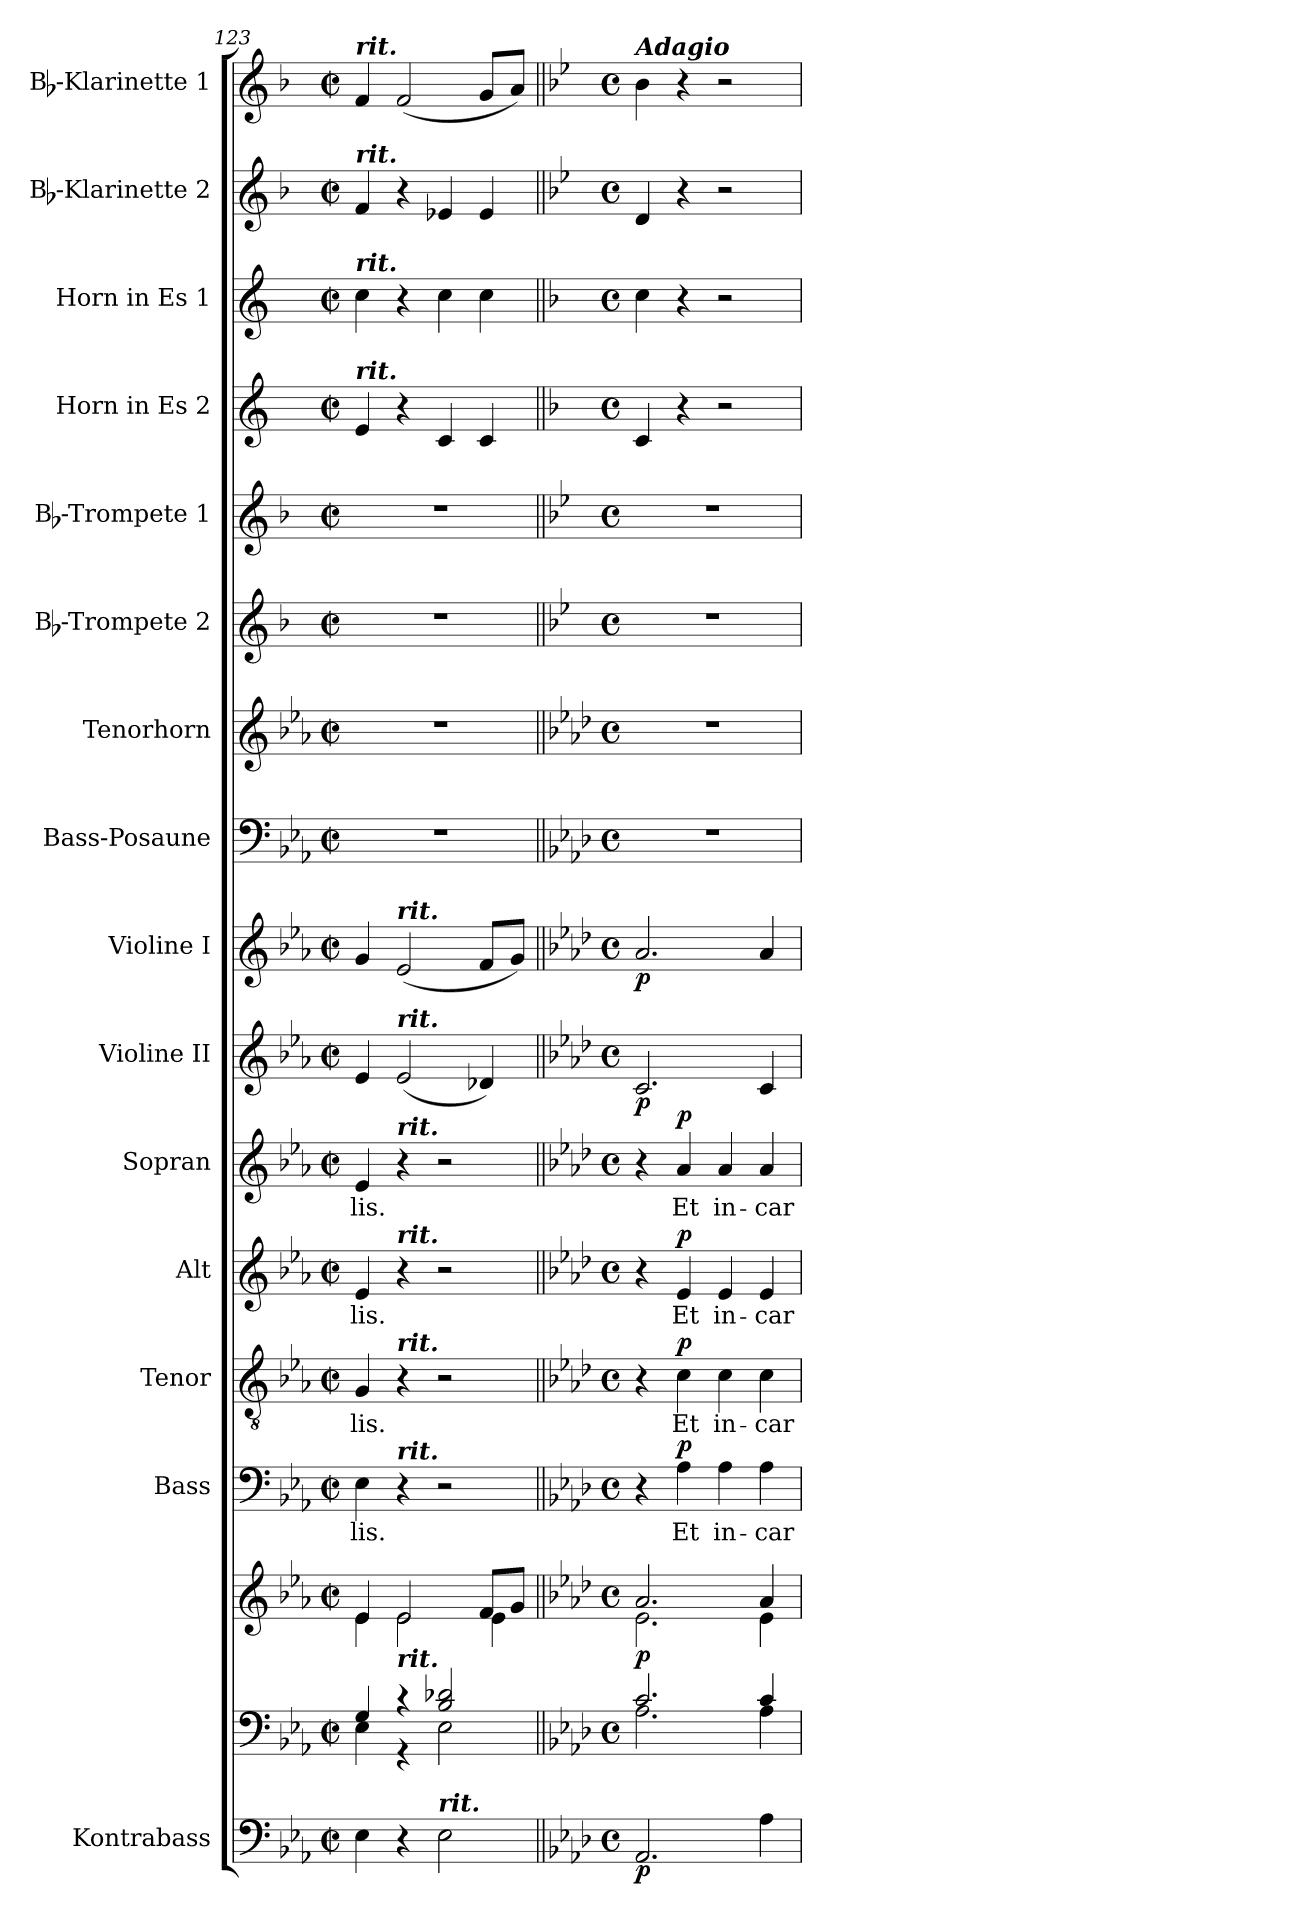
**kern	**dynam	**kern	**kern	**dynam	**kern	**text	**dynam	**kern	**text	**dynam	**kern	**text	**dynam	**kern	**text	**dynam	**kern	**dynam	**kern	**dynam	**kern	**kern	**kern	**kern	**kern	**kern	**kern	**kern
*part16	*part16	*part15	*part15	*part15	*part14	*part14	*part14	*part13	*part13	*part13	*part12	*part12	*part12	*part11	*part11	*part11	*part10	*part10	*part9	*part9	*part8	*part7	*part6	*part5	*part4	*part3	*part2	*part1
*staff17	*staff17	*staff16	*staff15	*staff15/16	*staff14	*staff14	*staff14	*staff13	*staff13	*staff13	*staff12	*staff12	*staff12	*staff11	*staff11	*staff11	*staff10	*staff10	*staff9	*staff9	*staff8	*staff7	*staff6	*staff5	*staff4	*staff3	*staff2	*staff1
*I"Kontrabass	*	*	*	*	*I"Bass	*	*	*I"Tenor	*	*	*I"Alt	*	*	*I"Sopran	*	*	*I"Violine II	*	*I"Violine I	*	*I"Bass-Posaune	*I"Tenorhorn	*I"Bb-Trompete 2	*I"Bb-Trompete 1	*I"Horn in Es 2	*I"Horn in Es 1	*I"Bb-Klarinette 2	*I"Bb-Klarinette 1
*I'Kb.	*	*	*	*	*I'B.	*	*	*I'T.	*	*	*I'A.	*	*	*I'S.	*	*	*I'Vl. II	*	*I'Vl. I	*	*I'B. Pos.	*I'T. Hrn.	*I'Bb Trp. 2	*I'Bb Trp. 1	*	*	*I'Bb Kl. 2	*I'Bb Kl. 1
*clefF4	*	*clefF4	*clefG2	*	*clefF4	*	*	*clefGv2	*	*	*clefG2	*	*	*clefG2	*	*	*clefG2	*	*clefG2	*	*clefF4	*clefG2	*clefG2	*clefG2	*clefG2	*clefG2	*clefG2	*clefG2
*ITrd7c12	*	*	*	*	*	*	*	*	*	*	*	*	*	*	*	*	*	*	*	*	*	*ITrd8c14	*ITrd1c2	*ITrd1c2	*ITrd5c9	*ITrd5c9	*ITrd1c2	*ITrd1c2
*k[b-e-a-]	*	*k[b-e-a-]	*k[b-e-a-]	*	*k[b-e-a-]	*	*	*k[b-e-a-]	*	*	*k[b-e-a-]	*	*	*k[b-e-a-]	*	*	*k[b-e-a-]	*	*k[b-e-a-]	*	*k[b-e-a-]	*k[b-e-a-]	*k[b-e-a-]	*k[b-e-a-]	*k[b-e-a-]	*k[b-e-a-]	*k[b-e-a-]	*k[b-e-a-]
*E-:	*	*E-:	*E-:	*	*E-:	*	*	*E-:	*	*	*E-:	*	*	*E-:	*	*	*E-:	*	*E-:	*	*E-:	*E-:	*E-:	*E-:	*E-:	*E-:	*E-:	*E-:
*M2/2	*	*M2/2	*M2/2	*	*M2/2	*	*	*M2/2	*	*	*M2/2	*	*	*M2/2	*	*	*M2/2	*	*M2/2	*	*M2/2	*M2/2	*M2/2	*M2/2	*M2/2	*M2/2	*M2/2	*M2/2
*met(c|)	*	*met(c|)	*met(c|)	*	*met(c|)	*	*	*met(c|)	*	*	*met(c|)	*	*	*met(c|)	*	*	*met(c|)	*	*met(c|)	*	*met(c|)	*met(c|)	*met(c|)	*met(c|)	*met(c|)	*met(c|)	*met(c|)	*met(c|)
=123	=123	=123	=123	=123	=123	=123	=123	=123	=123	=123	=123	=123	=123	=123	=123	=123	=123	=123	=123	=123	=123	=123	=123	=123	=123	=123	=123	=123
*	*	*^	*^	*	*	*	*	*	*	*	*	*	*	*	*	*	*	*	*	*	*	*	*	*	*	*	*	*
!	!	!	!	!	!	!	!	!	!	!	!	!	!	!	!	!	!	!	!	!	!	!	!	!	!	!	!	!	!	!LO:TX:a:Bi:t=rit.
!	!	!	!	!	!	!	!	!	!	!	!	!	!	!	!	!	!	!	!	!	!	!	!	!	!	!	!	!	!LO:TX:a:Bi:t=rit.	!
!	!	!	!	!	!	!	!	!	!	!	!	!	!	!	!	!	!	!	!	!	!	!	!	!	!	!	!	!LO:TX:a:Bi:t=rit.	!	!
!	!	!	!	!	!	!	!	!	!	!	!	!	!	!	!	!	!	!	!	!	!	!	!	!	!	!	!LO:TX:a:Bi:t=rit.	!	!	!
!	!	!	!	!	!	!	!	!LO:LY:b	!	!	!LO:LY:b	!	!	!LO:LY:b	!	!	!LO:LY:b	!	!	!	!	!	!	!	!	!	!	!	!	!
4EE-\	.	4G/	4E-\	4e-/	4e-\	.	4E-\	-lis.	.	4G/	-lis.	.	4e-/	-lis.	.	4e-/	-lis.	.	4e-/	.	4g/	.	1r	1r	1r	1r	4G/	4e-\	4e-/	4e-/
!	!	!	!	!	!	!	!	!	!	!	!	!	!	!	!	!	!	!	!	!	!LO:TX:a:Bi:t=rit.	!	!	!	!	!	!	!	!	!
!	!	!	!	!	!	!	!	!	!	!	!	!	!	!	!	!	!	!	!LO:TX:a:Bi:t=rit.	!	!	!	!	!	!	!	!	!	!	!
!	!	!	!	!	!	!	!	!	!	!	!	!	!	!	!	!LO:TX:a:Bi:t=rit.	!	!	!	!	!	!	!	!	!	!	!	!	!	!
!	!	!	!	!	!	!	!	!	!	!	!	!	!LO:TX:a:Bi:t=rit.	!	!	!	!	!	!	!	!	!	!	!	!	!	!	!	!	!
!	!	!	!	!	!	!	!	!	!	!LO:TX:a:Bi:t=rit.	!	!	!	!	!	!	!	!	!	!	!	!	!	!	!	!	!	!	!	!
!	!	!	!	!	!	!	!LO:TX:a:Bi:t=rit.	!	!	!	!	!	!	!	!	!	!	!	!	!	!	!	!	!	!	!	!	!	!	!
!	!	!	!	!LO:TX:b:Bi:t=rit.	!	!	!	!	!	!	!	!	!	!	!	!	!	!	!	!	!	!	!	!	!	!	!	!	!	!
4r	.	4r	4r	2e-/	2e-\	.	4r	.	.	4r	.	.	4r	.	.	4r	.	.	(<2e-/	.	(<2e-/	.	.	.	.	.	4r	4r	4r	(<2e-/
!LO:TX:a:Bi:t=rit.	!	!	!	!	!	!	!	!	!	!	!	!	!	!	!	!	!	!	!	!	!	!	!	!	!	!	!	!	!	!
2EE-\	.	2B-/ 2d-X/	2E-\	.	.	.	2r	.	.	2r	.	.	2r	.	.	2r	.	.	.	.	.	.	.	.	.	.	4E-/	4e-\	4d-X/	.
.	.	.	.	8f/L	4e-\	.	.	.	.	.	.	.	.	.	.	.	.	.	4d-X/)	.	8f/L	.	.	.	.	.	4E-/	4e-\	4d-/	8f/L
.	.	.	.	8g/J	.	.	.	.	.	.	.	.	.	.	.	.	.	.	.	.	8g/J)	.	.	.	.	.	.	.	.	8g/J)
=124||	=124||	=124||	=124||	=124||	=124||	=124||	=124||	=124||	=124||	=124||	=124||	=124||	=124||	=124||	=124||	=124||	=124||	=124||	=124||	=124||	=124||	=124||	=124||	=124||	=124||	=124||	=124||	=124||	=124||	=124||
*k[b-e-a-d-]	*	*k[b-e-a-d-]	*	*k[b-e-a-d-]	*	*	*k[b-e-a-d-]	*	*	*k[b-e-a-d-]	*	*	*k[b-e-a-d-]	*	*	*k[b-e-a-d-]	*	*	*k[b-e-a-d-]	*	*k[b-e-a-d-]	*	*k[b-e-a-d-]	*k[b-e-a-d-]	*k[b-e-a-d-]	*k[b-e-a-d-]	*k[b-e-a-d-]	*k[b-e-a-d-]	*k[b-e-a-d-]	*k[b-e-a-d-]
*A-:	*	*A-:	*	*A-:	*	*	*A-:	*	*	*A-:	*	*	*A-:	*	*	*A-:	*	*	*A-:	*	*A-:	*	*A-:	*A-:	*A-:	*A-:	*A-:	*A-:	*A-:	*A-:
*M4/4	*	*M4/4	*	*M4/4	*	*	*M4/4	*	*	*M4/4	*	*	*M4/4	*	*	*M4/4	*	*	*M4/4	*	*M4/4	*	*M4/4	*M4/4	*M4/4	*M4/4	*M4/4	*M4/4	*M4/4	*M4/4
*met(c)	*	*met(c)	*	*met(c)	*	*	*met(c)	*	*	*met(c)	*	*	*met(c)	*	*	*met(c)	*	*	*met(c)	*	*met(c)	*	*met(c)	*met(c)	*met(c)	*met(c)	*met(c)	*met(c)	*met(c)	*met(c)
!	!	!	!	!	!	!	!	!	!	!	!	!	!	!	!	!	!	!	!	!	!	!	!	!	!	!	!	!	!	!LO:TX:a:Bi:t=Adagio
!	!LO:DY:b	!	!	!	!	!LO:DY:b	!	!	!	!	!	!	!	!	!	!	!	!	!	!LO:DY:b	!	!LO:DY:b	!	!	!	!	!	!	!	!
2.AAA-/	p	2.c/	2.A-\	2.a-/	2.e-\	p	4r	.	.	4r	.	.	4r	.	.	4r	.	.	2.c/	p	2.a-/	p	1r	1r	1r	1r	4E-/	4e-\	4c/	4a-\
!	!	!	!	!	!	!	!	!LO:LY:b	!LO:DY:a	!	!LO:LY:b	!LO:DY:a	!	!LO:LY:b	!LO:DY:a	!	!LO:LY:b	!LO:DY:a	!	!	!	!	!	!	!	!	!	!	!	!
.	.	.	.	.	.	.	4A-\	Et	p	4c\	Et	p	4e-/	Et	p	4a-/	Et	p	.	.	.	.	.	.	.	.	4r	4r	4r	4r
!	!	!	!	!	!	!	!	!LO:LY:b	!	!	!LO:LY:b	!	!	!LO:LY:b	!	!	!LO:LY:b	!	!	!	!	!	!	!	!	!	!	!	!	!
.	.	.	.	.	.	.	4A-\	in-	.	4c\	in-	.	4e-/	in-	.	4a-/	in-	.	.	.	.	.	.	.	.	.	2r	2r	2r	2r
!	!	!	!	!	!	!	!	!LO:LY:b	!	!	!LO:LY:b	!	!	!LO:LY:b	!	!	!LO:LY:b	!	!	!	!	!	!	!	!	!	!	!	!	!
4AA-\	.	4c/	4A-\	4a-/	4e-\	.	4A-\	-car-	.	4c\	-car-	.	4e-/	-car-	.	4a-/	-car-	.	4c/	.	4a-/	.	.	.	.	.	.	.	.	.
*	*	*v	*v	*	*	*	*	*	*	*	*	*	*	*	*	*	*	*	*	*	*	*	*	*	*	*	*	*	*	*
*	*	*	*v	*v	*	*	*	*	*	*	*	*	*	*	*	*	*	*	*	*	*	*	*	*	*	*	*	*	*
=	=	=	=	=	=	=	=	=	=	=	=	=	=	=	=	=	=	=	=	=	=	=	=	=	=	=	=	=
*-	*-	*-	*-	*-	*-	*-	*-	*-	*-	*-	*-	*-	*-	*-	*-	*-	*-	*-	*-	*-	*-	*-	*-	*-	*-	*-	*-	*-
